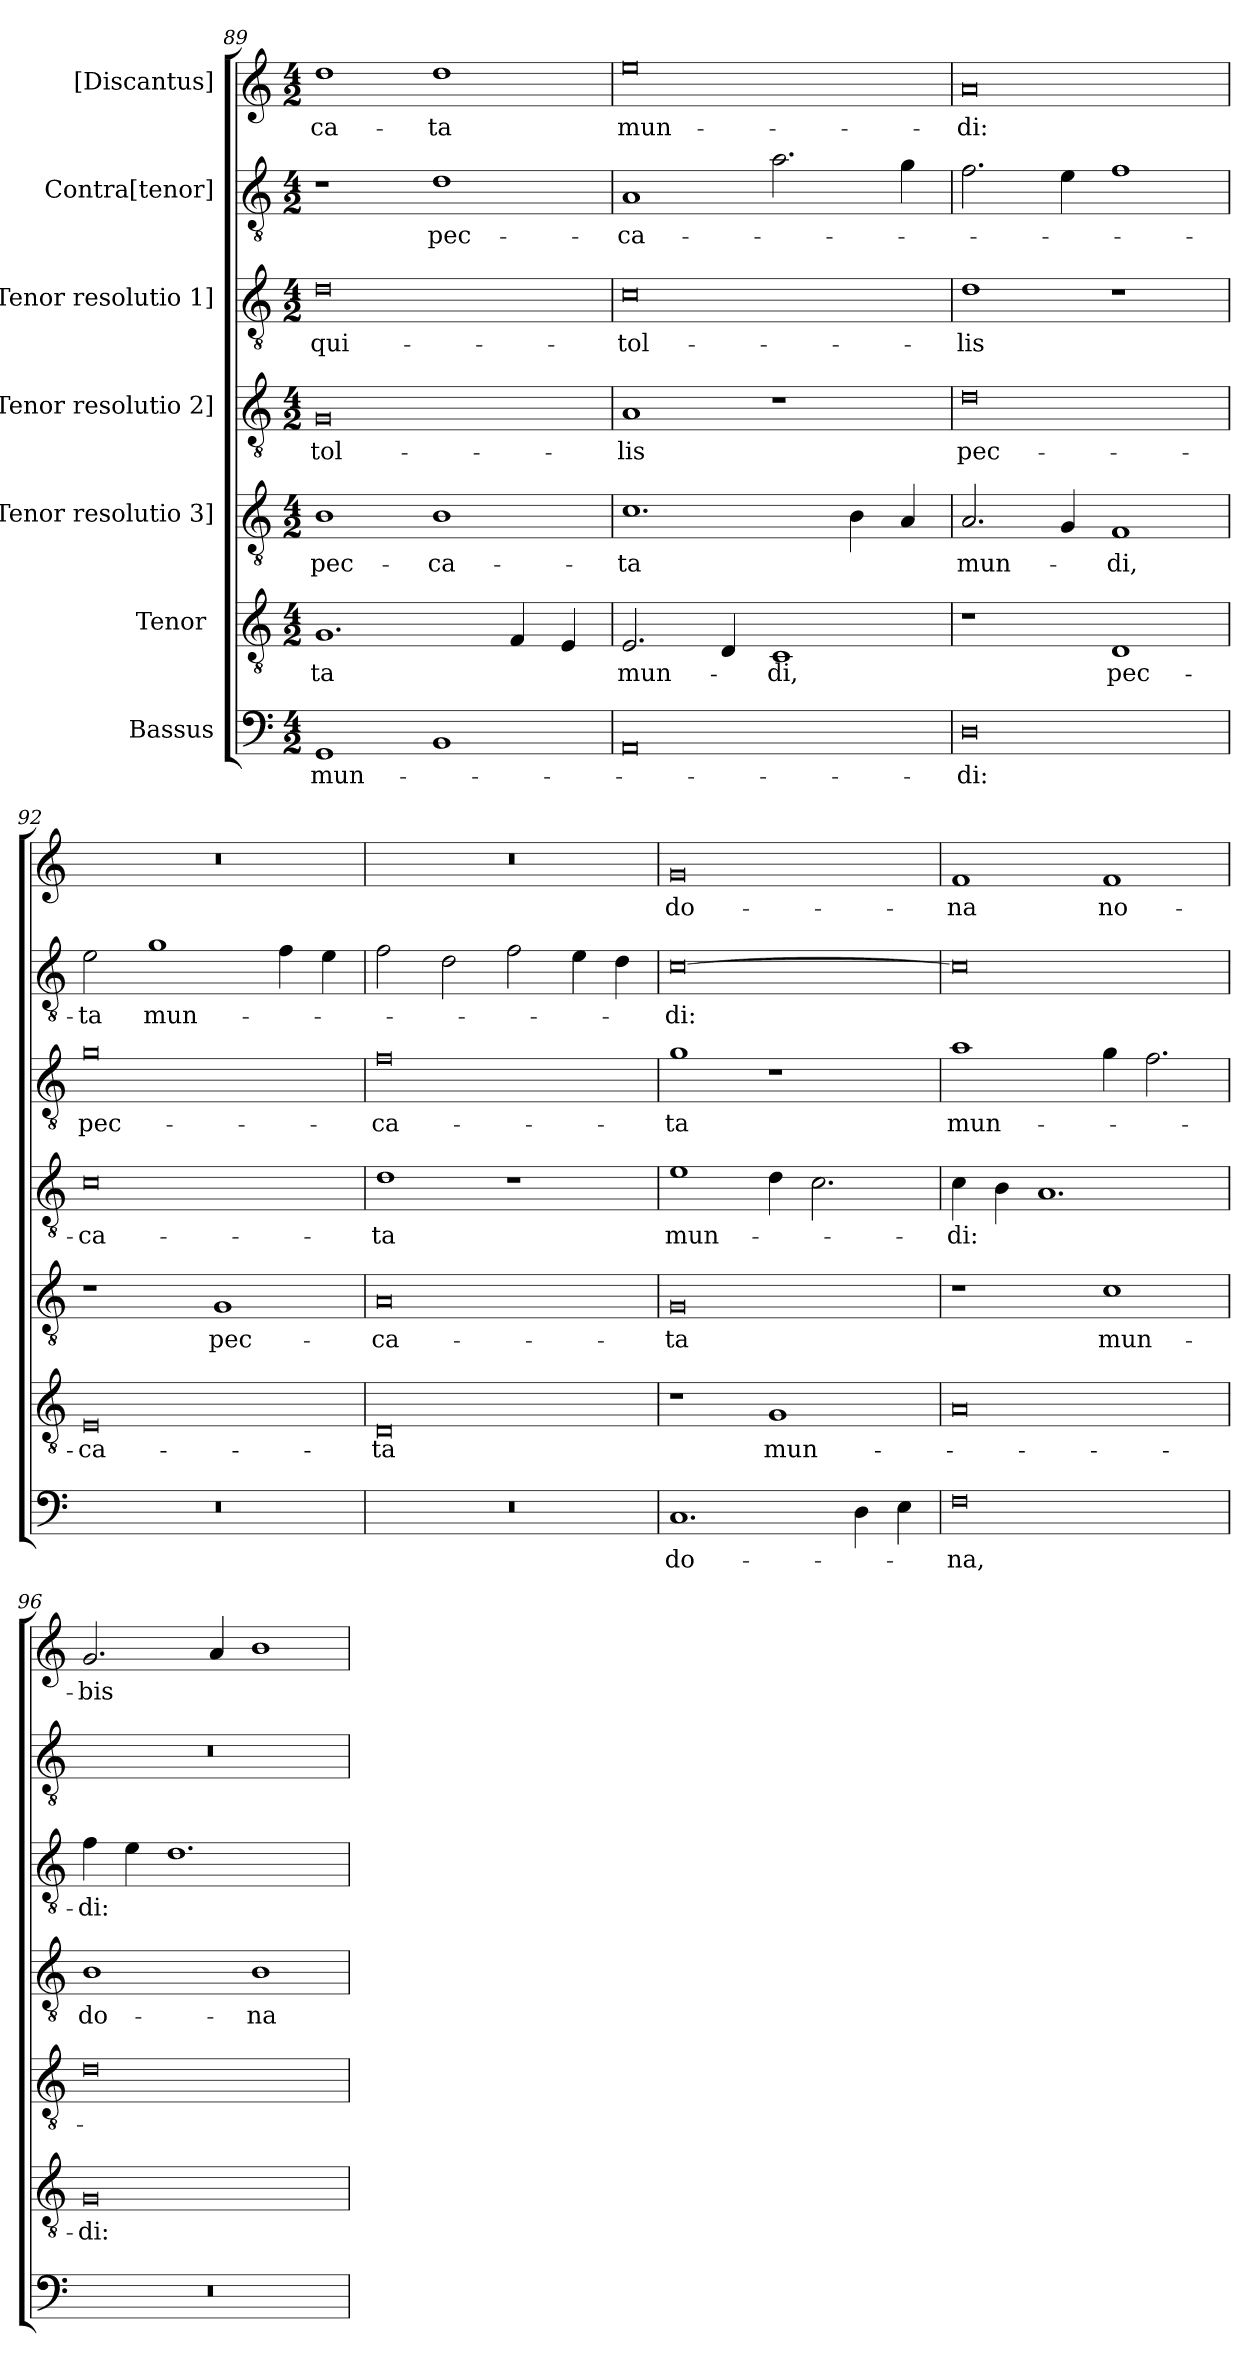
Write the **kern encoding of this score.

**kern	**text	**kern	**text	**kern	**text	**kern	**text	**kern	**text	**kern	**text	**kern	**text
*part7	*part7	*part6	*part6	*part5	*part5	*part4	*part4	*part3	*part3	*part2	*part2	*part1	*part1
*staff7	*staff7	*staff6	*staff6	*staff5	*staff5	*staff4	*staff4	*staff3	*staff3	*staff2	*staff2	*staff1	*staff1
*I"Bassus	*	*I"Tenor [4]	*	*I"[Tenor resolutio 3]	*	*I"[Tenor resolutio 2]	*	*I"[Tenor resolutio 1]	*	*I"Contra[tenor]	*	*I"[Discantus]	*
*clefF4	*	*clefGv2	*	*clefGv2	*	*clefGv2	*	*clefGv2	*	*clefGv2	*	*clefG2	*
*k[]	*	*k[]	*	*k[]	*	*k[]	*	*k[]	*	*k[]	*	*k[]	*
*M4/2	*	*M4/2	*	*M4/2	*	*M4/2	*	*M4/2	*	*M4/2	*	*M4/2	*
=89	=89	=89	=89	=89	=89	=89	=89	=89	=89	=89	=89	=89	=89
1GG/	mun-	1.G/	-ta	1B\	pec-	0G/	tol-	0d\	qui-	1r	.	1dd\	-ca-
1BB/	.	.	.	1B\	-ca-	.	.	.	.	1d\	pec-	1dd\	-ta
.	.	4F/	.	.	.	.	.	.	.	.	.	.	.
.	.	4E/	.	.	.	.	.	.	.	.	.	.	.
=90	=90	=90	=90	=90	=90	=90	=90	=90	=90	=90	=90	=90	=90
0AA/	.	2.E/	mun-	1.c\	-ta	1A/	-lis	0c\	tol-	1A/	-ca-	0ee\	mun-
.	.	4D/	.	.	.	.	.	.	.	.	.	.	.
.	.	1C/	-di,	.	.	1r	.	.	.	2.a\	.	.	.
.	.	.	.	4B\	.	.	.	.	.	.	.	.	.
.	.	.	.	4A/	.	.	.	.	.	4g\	.	.	.
=91	=91	=91	=91	=91	=91	=91	=91	=91	=91	=91	=91	=91	=91
0D\	-di:	1r	.	2.A/	mun-	0d\	pec-	1d\	-lis	2.f\	.	0a/	-di:
.	.	.	.	4G/	.	.	.	.	.	4e\	.	.	.
.	.	1D/	pec-	1F/	-di,	.	.	1r	.	1f\	.	.	.
=92	=92	=92	=92	=92	=92	=92	=92	=92	=92	=92	=92	=92	=92
0r	.	0E/	-ca-	1r	.	0c\	-ca-	0g\	pec-	2e\	-ta	0r	.
.	.	.	.	.	.	.	.	.	.	1g\	mun-	.	.
.	.	.	.	1G/	pec-	.	.	.	.	.	.	.	.
.	.	.	.	.	.	.	.	.	.	4f\	.	.	.
.	.	.	.	.	.	.	.	.	.	4e\	.	.	.
=93	=93	=93	=93	=93	=93	=93	=93	=93	=93	=93	=93	=93	=93
0r	.	0D/	-ta	0A/	-ca-	1d\	-ta	0f\	-ca-	2f\	.	0r	.
.	.	.	.	.	.	.	.	.	.	2d\	.	.	.
.	.	.	.	.	.	1r	.	.	.	2f\	.	.	.
.	.	.	.	.	.	.	.	.	.	4e\	.	.	.
.	.	.	.	.	.	.	.	.	.	4d\	.	.	.
=94	=94	=94	=94	=94	=94	=94	=94	=94	=94	=94	=94	=94	=94
1.C/	do-	1r	.	0G/	-ta	1e\	mun-	1g\	-ta	[0c\	-di:	0g/	do-
.	.	1G/	mun-	.	.	4d\	.	1r	.	.	.	.	.
.	.	.	.	.	.	2.c\	.	.	.	.	.	.	.
4D\	.	.	.	.	.	.	.	.	.	.	.	.	.
4E\	.	.	.	.	.	.	.	.	.	.	.	.	.
=95	=95	=95	=95	=95	=95	=95	=95	=95	=95	=95	=95	=95	=95
0F\	-na,	0A/	.	1r	.	4c\	-di:	1a\	mun-	0c\]	.	1f/	-na
.	.	.	.	.	.	4B\	.	.	.	.	.	.	.
.	.	.	.	.	.	1.A/	.	.	.	.	.	.	.
.	.	.	.	1c\	mun-	.	.	4g\	.	.	.	1f/	no-
.	.	.	.	.	.	.	.	2.f\	.	.	.	.	.
=96	=96	=96	=96	=96	=96	=96	=96	=96	=96	=96	=96	=96	=96
0r	.	0G/	-di:	0d\	.	1B\	do-	4f\	-di:	0r	.	2.g/	-bis
.	.	.	.	.	.	.	.	4e\	.	.	.	.	.
.	.	.	.	.	.	.	.	1.d\	.	.	.	.	.
.	.	.	.	.	.	.	.	.	.	.	.	4a/	.
.	.	.	.	.	.	1B\	-na-	.	.	.	.	1b\	.
=	=	=	=	=	=	=	=	=	=	=	=	=	=
*-	*-	*-	*-	*-	*-	*-	*-	*-	*-	*-	*-	*-	*-
